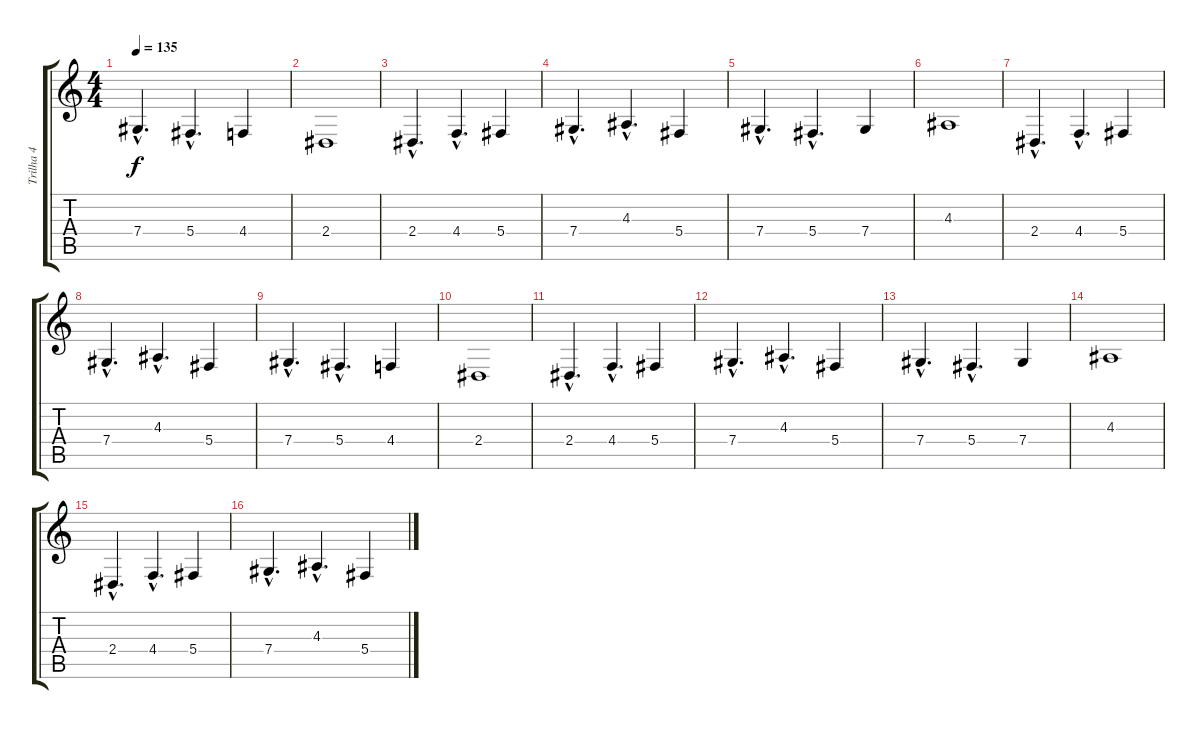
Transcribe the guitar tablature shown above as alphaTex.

\track ("Trilha 4" "Trilha 4") {instrument lead6voice}
\staff {score tabs}
\tuning (Eb4 Bb3 Gb3 Db3 Ab2 Eb2) {hide}
\ts (4 4)
\tempo 135
\clef g2
\ks c
7.4{hac}.4{d dy f} 5.4{hac}.4{d} 4.4.4 |
2.4.1 |
2.4{hac}.4{d} 4.4{hac}.4{d} 5.4.4 |
7.4{hac}.4{d} 4.3{hac}.4{d} 5.4.4 |
7.4{hac}.4{d} 5.4{hac}.4{d} 7.4.4 |
4.3.1 |
2.4{hac}.4{d} 4.4{hac}.4{d} 5.4.4 |
7.4{hac}.4{d} 4.3{hac}.4{d} 5.4.4 |
7.4{hac}.4{d} 5.4{hac}.4{d} 4.4.4 |
2.4.1 |
2.4{hac}.4{d} 4.4{hac}.4{d} 5.4.4 |
7.4{hac}.4{d} 4.3{hac}.4{d} 5.4.4 |
7.4{hac}.4{d} 5.4{hac}.4{d} 7.4.4 |
4.3.1 |
2.4{hac}.4{d} 4.4{hac}.4{d} 5.4.4 |
7.4{hac}.4{d} 4.3{hac}.4{d} 5.4.4
